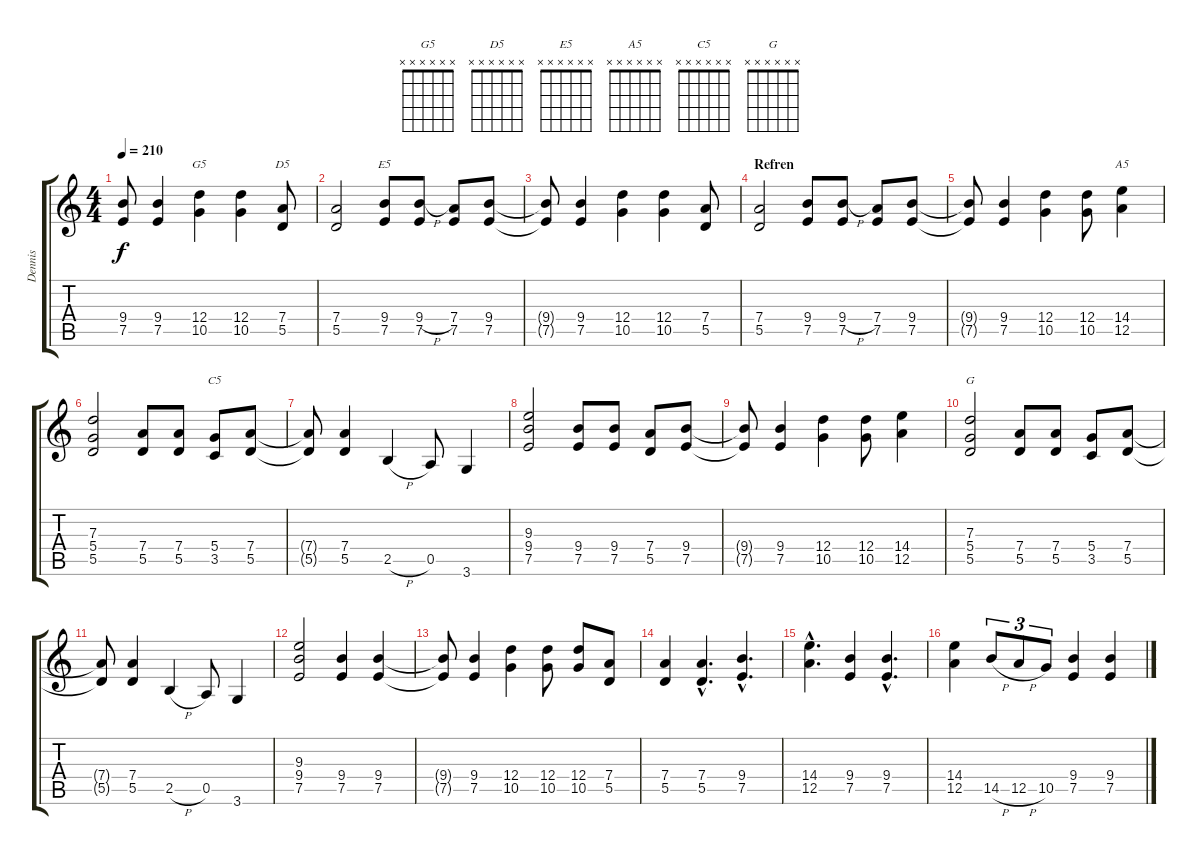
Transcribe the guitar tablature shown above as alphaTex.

\track ("Dennis" "Dennis") {instrument distortionguitar}
\staff {score tabs}
\tuning (E4 B3 G3 D3 A2 E2) {hide}
\chord ("G5" x x x x x x) {firstfret 0}
\chord ("D5" x x x x x x) {firstfret 0}
\chord ("E5" x x x x x x) {firstfret 0}
\chord ("A5" x x x x x x) {firstfret 0}
\chord ("C5" x x x x x x) {firstfret 0}
\chord ("G" x x x x x x) {firstfret 0}
\ts (4 4)
\tempo 210
\clef g2
\ks c
(9.4{t} 7.5{t}).8{dy f} (9.4 7.5).4 (12.4 10.5).4{ch "G5"} (12.4 10.5).4 (7.4 5.5).8{ch "D5"} |
(7.4 5.5).2 (9.4 7.5).8{ch "E5"} (9.4{h} 7.5).8 (7.4 7.5).8 (9.4 7.5).8 |
(9.4{t} 7.5{t}).8 (9.4 7.5).4 (12.4 10.5).4 (12.4 10.5).4 (7.4 5.5).8 |
\section ("" "Refren")
(7.4 5.5).2 (9.4 7.5).8 (9.4{h} 7.5).8 (7.4 7.5).8 (9.4 7.5).8 |
(9.4{t} 7.5{t}).8 (9.4 7.5).4 (12.4 10.5).4 (12.4 10.5).8 (14.4 12.5).4{ch "A5"} |
(7.3 5.4 5.5).2 (7.4 5.5).8 (7.4 5.5).8 (5.4 3.5).8{ch "C5"} (7.4 5.5).8 |
(7.4{t} 5.5{t}).8 (7.4 5.5).4 2.5{h}.4 0.5.8 3.6.4 |
(9.3 9.4 7.5).2 (9.4 7.5).8 (9.4 7.5).8 (7.4 5.5).8 (9.4 7.5).8 |
(9.4{t} 7.5{t}).8 (9.4 7.5).4 (12.4 10.5).4 (12.4 10.5).8 (14.4 12.5).4 |
(7.3 5.4 5.5).2{ch "G"} (7.4 5.5).8 (7.4 5.5).8 (5.4 3.5).8 (7.4 5.5).8 |
(7.4{t} 5.5{t}).8 (7.4 5.5).4 2.5{h}.4 0.5.8 3.6.4 |
(9.3 9.4 7.5).2 (9.4 7.5).4 (9.4 7.5).4 |
(9.4{t} 7.5{t}).8 (9.4 7.5).4 (12.4 10.5).4 (12.4 10.5).8 (12.4 10.5).8 (7.4 5.5).8 |
(7.4 5.5).4 (7.4{hac} 5.5{hac}).4{d} (9.4{hac} 7.5{hac}).4{d} |
(14.4{hac} 12.5{hac}).4{d} (9.4 7.5).4 (9.4{hac} 7.5{hac}).4{d} |
(14.4 12.5).4 14.5{h}.8{tu (3 2)} 12.5{h}.8{tu (3 2)} 10.5.8{tu (3 2)} (9.4 7.5).4 (9.4 7.5).4
